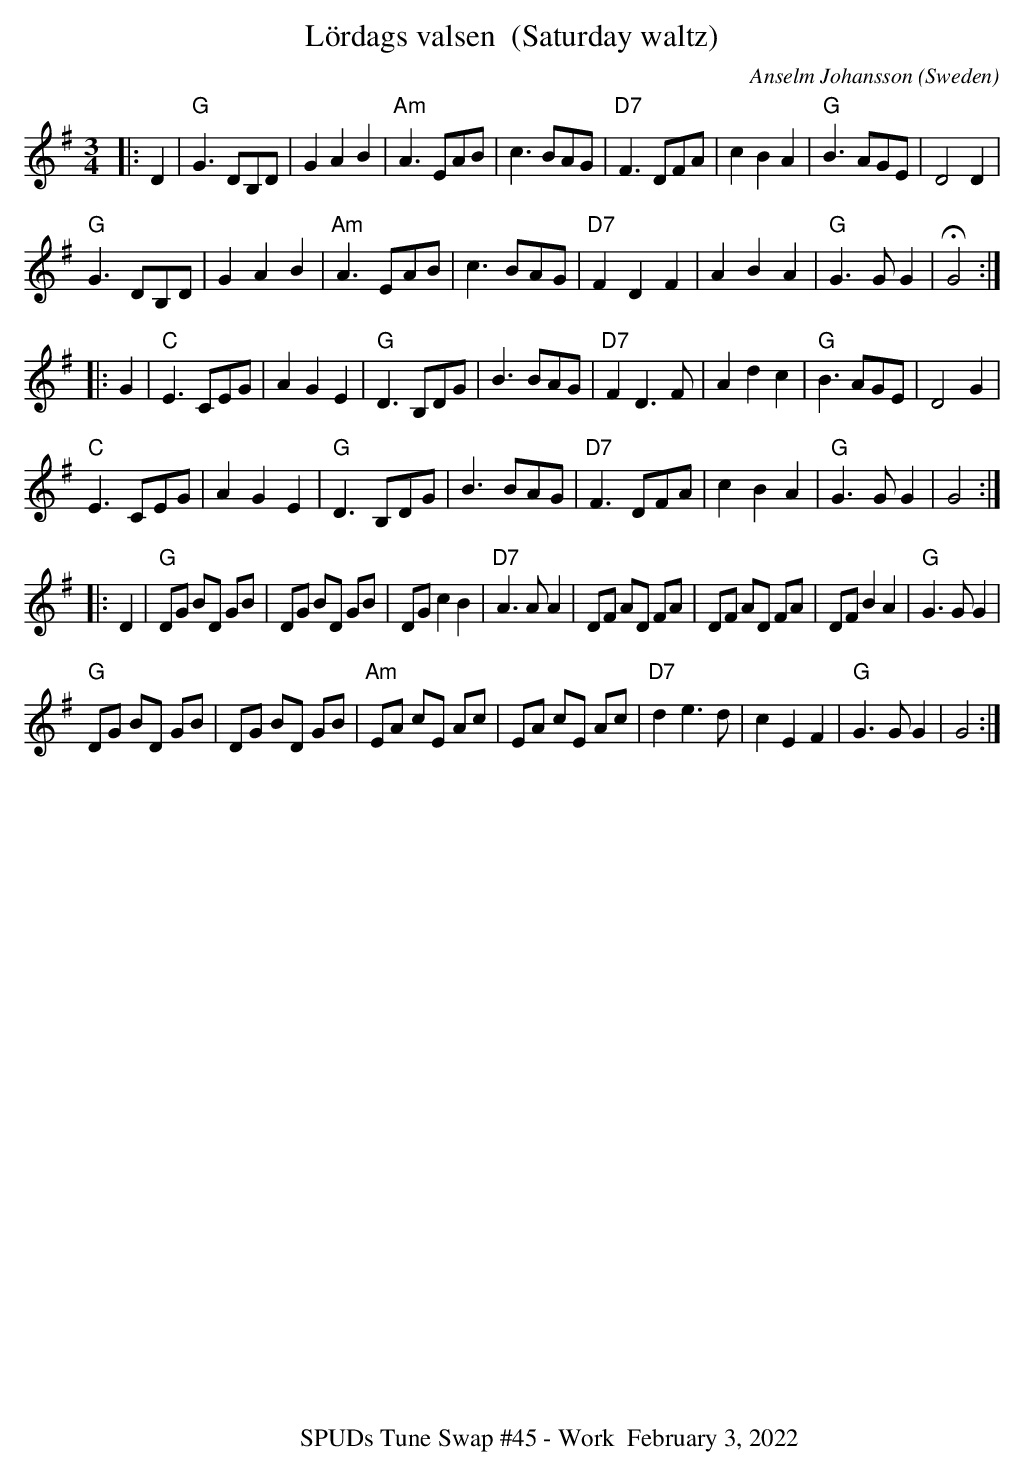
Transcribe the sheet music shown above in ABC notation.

X:1
T: L\"ordags valsen  (Saturday waltz)
C: Anselm Johansson
O: Sweden
M: 3/4
L: 1/8
K: G
|: D2 |\
  "G"G3 DB,D | G2 A2 B2 | "Am"A3 EAB | c3 BAG | \
  "D7"F3 DFA | c2 B2 A2 | "G"B3 AGE | D4 D2 |
  "G"G3 DB,D | G2 A2 B2 | "Am"A3 EAB | c3 BAG | \
  "D7"F2 D2 F2 | A2 B2 A2 | "G"G3 G G2 | HG4 :|
|: G2 |\
  "C"E3 CEG | A2 G2 E2 | "G"D3 B,DG | B3 BAG | \
  "D7"F2 D3 F | A2 d2 c2 | "G"B3 AGE | D4 G2 |
  "C"E3 CEG | A2 G2 E2 | "G"D3 B,DG | B3 BAG | \
  "D7"F3 DFA | c2 B2 A2 | "G"G3 G G2 | G4 :|
|: D2 |\
  "G"DG BD GB | DG BD GB | DG c2 B2 | "D7"A3 A A2 | \
  DF AD FA | DF AD FA | DF B2 A2 | "G"G3 G G2 |
  "G"DG BD GB | DG BD GB | "Am"EA cE Ac | EA cE Ac | \
  "D7"d2 e3 d | c2 E2 F2 | "G"G3 G G2 | G4 :|
